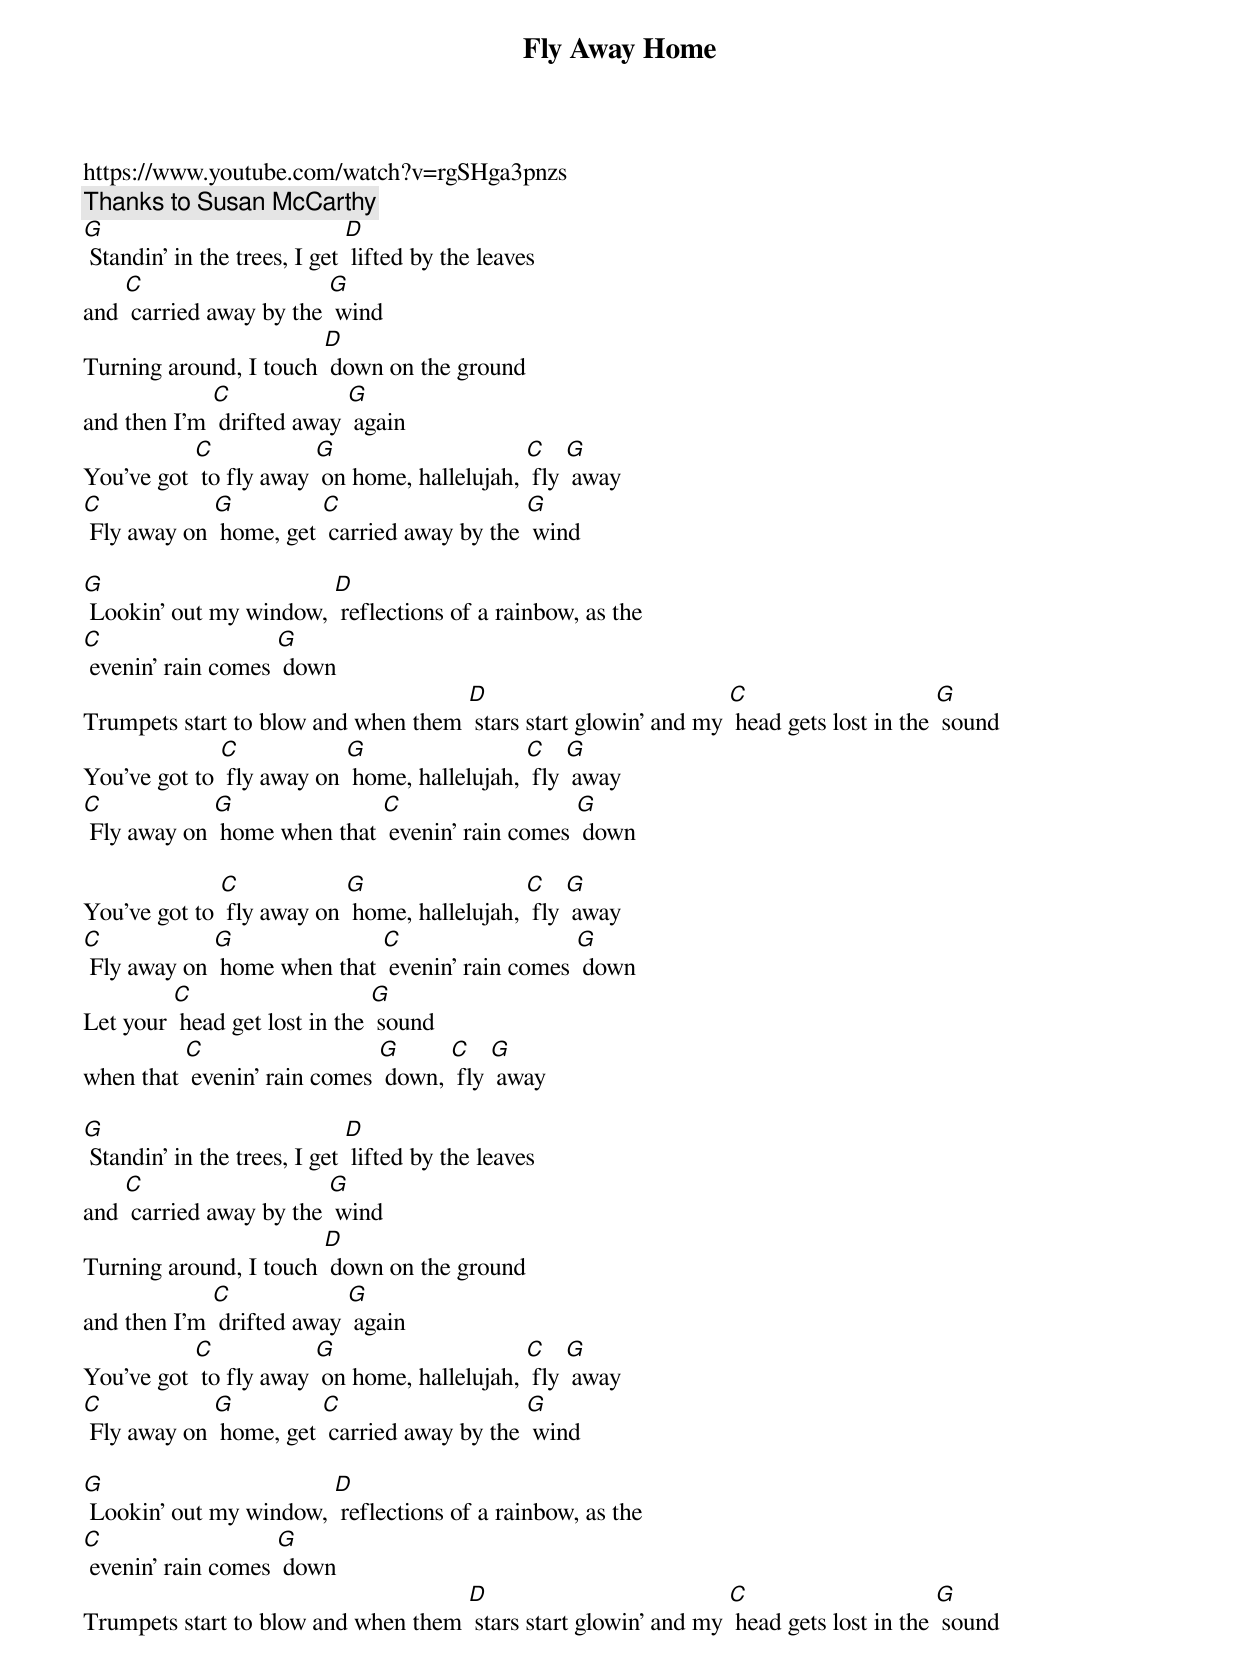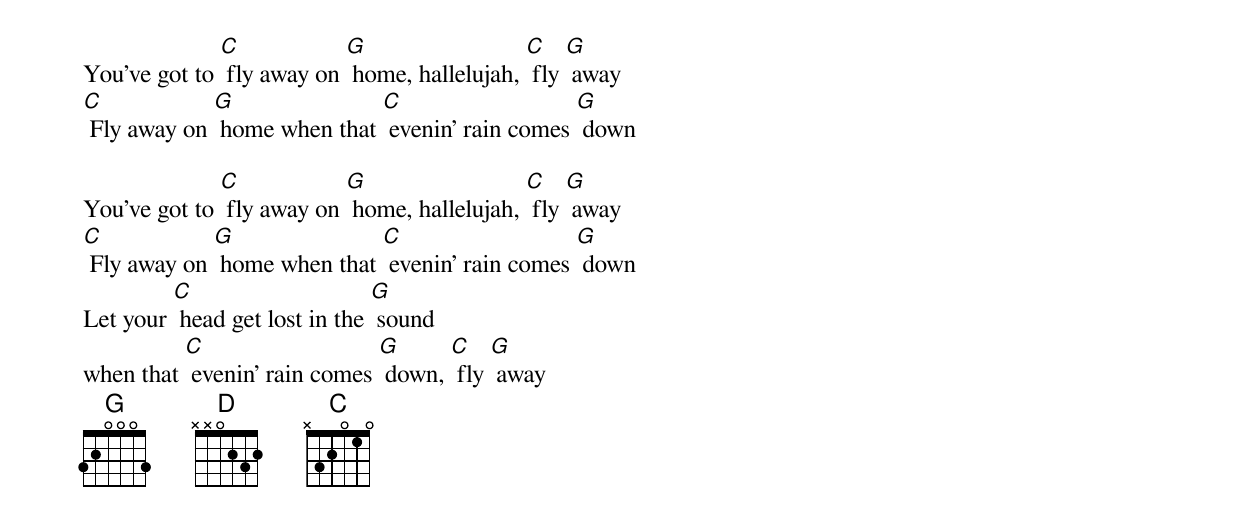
{t:Fly Away Home }
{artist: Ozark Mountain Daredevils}
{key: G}
https://www.youtube.com/watch?v=rgSHga3pnzs
{c: Thanks to Susan McCarthy }
[G] Standin' in the trees, I get [D] lifted by the leaves
and [C] carried away by the [G] wind
Turning around, I touch [D] down on the ground
and then I'm [C] drifted away [G] again
You've got [C] to fly away [G] on home, hallelujah, [C] fly [G] away
[C] Fly away on [G] home, get [C] carried away by the [G] wind

[G] Lookin' out my window, [D] reflections of a rainbow, as the
[C] evenin' rain comes [G] down
Trumpets start to blow and when them [D] stars start glowin' and my [C] head gets lost in the [G] sound
You've got to [C] fly away on [G] home, hallelujah, [C] fly [G] away
[C] Fly away on [G] home when that [C] evenin' rain comes [G] down

You've got to [C] fly away on [G] home, hallelujah, [C] fly [G] away
[C] Fly away on [G] home when that [C] evenin' rain comes [G] down
Let your [C] head get lost in the [G] sound
when that [C] evenin' rain comes [G] down, [C] fly [G] away

[G] Standin' in the trees, I get [D] lifted by the leaves
and [C] carried away by the [G] wind
Turning around, I touch [D] down on the ground
and then I'm [C] drifted away [G] again
You've got [C] to fly away [G] on home, hallelujah, [C] fly [G] away
[C] Fly away on [G] home, get [C] carried away by the [G] wind

[G] Lookin' out my window, [D] reflections of a rainbow, as the
[C] evenin' rain comes [G] down
Trumpets start to blow and when them [D] stars start glowin' and my [C] head gets lost in the [G] sound
You've got to [C] fly away on [G] home, hallelujah, [C] fly [G] away
[C] Fly away on [G] home when that [C] evenin' rain comes [G] down

You've got to [C] fly away on [G] home, hallelujah, [C] fly [G] away
[C] Fly away on [G] home when that [C] evenin' rain comes [G] down
Let your [C] head get lost in the [G] sound
when that [C] evenin' rain comes [G] down, [C] fly [G] away
